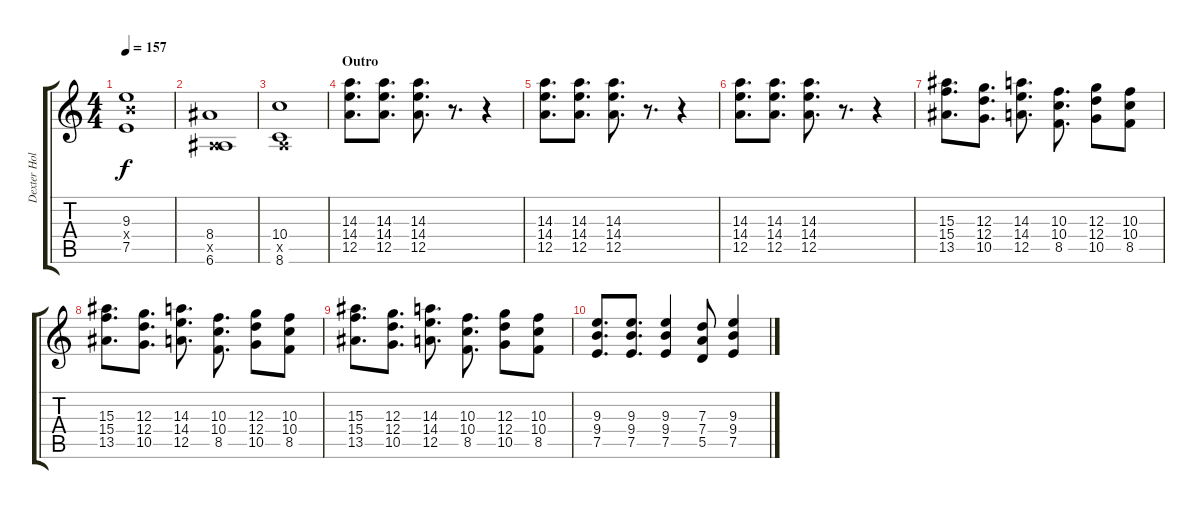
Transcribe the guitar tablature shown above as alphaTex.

\track ("Dexter Holland - Rhythm Guitar" "Dexter Hol") {instrument distortionguitar}
\staff {score tabs}
\tuning (E4 B3 G3 D3 A2 E2) {hide}
\ts (4 4)
\tempo 157
\clef g2
\ks c
(9.3 9.4{x} 7.5).1{dy f} |
(8.4 0.5{x} 6.6).1 |
(10.4 0.5{x} 8.6).1 |
\section ("" "Outro")
(14.3 14.4 12.5).8{d} (14.3 14.4 12.5).8{d} (14.3 14.4 12.5).8{d} r.8{d} r.4 |
(14.3 14.4 12.5).8{d} (14.3 14.4 12.5).8{d} (14.3 14.4 12.5).8{d} r.8{d} r.4 |
(14.3 14.4 12.5).8{d} (14.3 14.4 12.5).8{d} (14.3 14.4 12.5).8{d} r.8{d} r.4 |
(15.3 15.4 13.5).8{d} (12.3 12.4 10.5).8{d} (14.3 14.4 12.5).8{d} (10.3 10.4 8.5).8{d} (12.3 12.4 10.5).8 (10.3 10.4 8.5).8 |
(15.3 15.4 13.5).8{d} (12.3 12.4 10.5).8{d} (14.3 14.4 12.5).8{d} (10.3 10.4 8.5).8{d} (12.3 12.4 10.5).8 (10.3 10.4 8.5).8 |
(15.3 15.4 13.5).8{d} (12.3 12.4 10.5).8{d} (14.3 14.4 12.5).8{d} (10.3 10.4 8.5).8{d} (12.3 12.4 10.5).8 (10.3 10.4 8.5).8 |
(9.3 9.4 7.5).8{d} (9.3 9.4 7.5).8{d} (9.3 9.4 7.5).4 (7.3 7.4 5.5).8 (9.3 9.4 7.5).4
